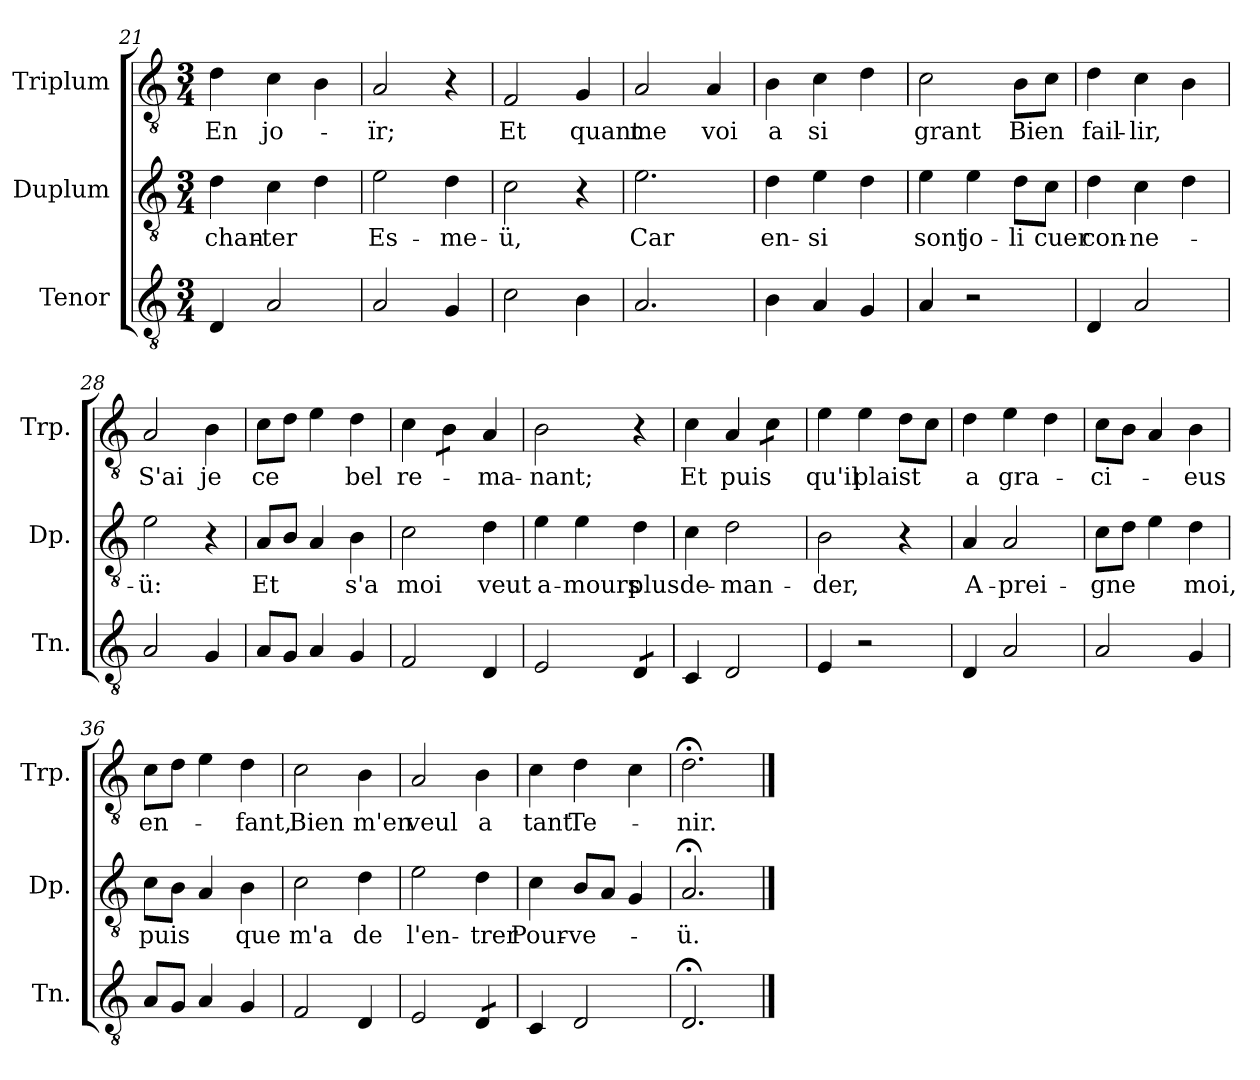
**kern	**kern	**text	**kern	**text
*part3	*part2	*part2	*part1	*part1
*staff3	*staff2	*staff2	*staff1	*staff1
*I"Tenor	*I"Duplum	*	*I"Triplum	*
*I'Tn.	*I'Dp.	*	*I'Trp.	*
*clefGv2	*clefGv2	*	*clefGv2	*
*k[]	*k[]	*	*k[]	*
*M3/4	*M3/4	*	*M3/4	*
=21	=21	=21	=21	=21
!	!	!LO:LY:b	!	!LO:LY:b
4D/	4d\	chan-	4d\	En
!	!	!LO:LY:b	!	!LO:LY:b
2A/	4c\	-ter	4c\	jo-
.	4d\	.	4B\	.
=22	=22	=22	=22	=22
!	!	!LO:LY:b	!	!LO:LY:b
2A/	2e\	Es-	2A/	-ïr;
!	!	!LO:LY:b	!	!
4G/	4d\	-me-	4r	.
=23	=23	=23	=23	=23
!	!	!LO:LY:b	!	!LO:LY:b
2c\	2c\	-ü,	2F/	Et
!	!	!	!	!LO:LY:b
4B\	4r	.	4G/	quant
=24	=24	=24	=24	=24
!	!	!LO:LY:b	!	!LO:LY:b
2.A/	2.e\	Car	2A/	me
!	!	!	!	!LO:LY:b
.	.	.	4A/	voi
!!LO:LB:g=z
=25	=25	=25	=25	=25
!	!	!LO:LY:b	!	!LO:LY:b
4B\	4d\	en-	4B\	a
!	!	!LO:LY:b	!	!LO:LY:b
4A/	4e\	-si	4c\	si
4G/	4d\	.	4d\	.
=26	=26	=26	=26	=26
!	!	!LO:LY:b	!	!LO:LY:b
4A/	4e\	sont	2c\	grant
!	!	!LO:LY:b	!	!
2r	4e\	jo-	.	.
!	!	!LO:LY:b	!	!LO:LY:b
.	8d\L	-li	8B\L	Bien
!	!	!LO:LY:b	!	!
.	8c\J	cuer	8c\J	.
=27	=27	=27	=27	=27
!	!	!LO:LY:b	!	!LO:LY:b
4D/	4d\	con-	4d\	fail-
!	!	!LO:LY:b	!	!LO:LY:b
2A/	4c\	-ne-	4c\	-lir,
.	4d\	.	4B\	.
=28	=28	=28	=28	=28
!	!	!LO:LY:b	!	!LO:LY:b
2A/	2e\	-ü:	2A/	S'ai
!	!	!	!	!LO:LY:b
4G/	4r	.	4B\	je
=29	=29	=29	=29	=29
!	!	!LO:LY:b	!	!LO:LY:b
8A/L	8A/L	Et	8c\L	ce
8G/J	8B/J	.	8d\J	.
4A/	4A/	.	4e\	.
!	!	!LO:LY:b	!	!LO:LY:b
4G/	4B\	s'a	4d\	bel
=30	=30	=30	=30	=30
!	!	!LO:LY:b	!	!LO:LY:b
2F/	2c\	moi	4c\	re-
*	*	*	*tremolo	*
.	.	.	8B\L	.
.	.	.	8B\J	.
*	*	*	*Xtremolo	*
!	!	!LO:LY:b	!	!LO:LY:b
4D/	4d\	veut	4A/	-ma-
=31	=31	=31	=31	=31
!	!	!LO:LY:b	!	!LO:LY:b
2E/	4e\	a-	2B\	-nant;
!	!	!LO:LY:b	!	!
.	4e\	-mours	.	.
!	!	!LO:LY:b	!	!
*tremolo	*	*	*	*
8D/L	4d\	plus	4r	.
8D/J	.	.	.	.
*Xtremolo	*	*	*	*
=32	=32	=32	=32	=32
!	!	!LO:LY:b	!	!LO:LY:b
4C/	4c\	de-	4c\	Et
!	!	!LO:LY:b	!	!LO:LY:b
2D/	2d\	-man-	4A/	puis
*	*	*	*tremolo	*
.	.	.	8c\L	.
.	.	.	8c\J	.
*	*	*	*Xtremolo	*
!!LO:LB:g=z
=33	=33	=33	=33	=33
!	!	!LO:LY:b	!	!LO:LY:b
4E/	2B\	-der,	4e\	qu'il
!	!	!	!	!LO:LY:b
2r	.	.	4e\	plaist
.	4r	.	8d\L	.
.	.	.	8c\J	.
=34	=34	=34	=34	=34
!	!	!LO:LY:b	!	!LO:LY:b
4D/	4A/	A-	4d\	a
!	!	!LO:LY:b	!	!LO:LY:b
2A/	2A/	-prei-	4e\	gra-
.	.	.	4d\	.
=35	=35	=35	=35	=35
!	!	!LO:LY:b	!	!LO:LY:b
2A/	8c\L	-gne	8c\L	-ci-
.	8d\J	.	8B\J	.
.	4e\	.	4A/	.
!	!	!LO:LY:b	!	!LO:LY:b
4G/	4d\	moi,	4B\	-eus
=36	=36	=36	=36	=36
!	!	!LO:LY:b	!	!LO:LY:b
8A/L	8c\L	puis	8c\L	en-
8G/J	8B\J	.	8d\J	.
4A/	4A/	.	4e\	.
!	!	!LO:LY:b	!	!LO:LY:b
4G/	4B\	que	4d\	-fant,
=37	=37	=37	=37	=37
!	!	!LO:LY:b	!	!LO:LY:b
2F/	2c\	m'a	2c\	Bien
!	!	!LO:LY:b	!	!LO:LY:b
4D/	4d\	de	4B\	m'en
=38	=38	=38	=38	=38
!	!	!LO:LY:b	!	!LO:LY:b
2E/	2e\	l'en-	2A/	veul
!	!	!LO:LY:b	!	!LO:LY:b
*tremolo	*	*	*	*
8D/L	4d\	-trer	4B\	a
8D/J	.	.	.	.
*Xtremolo	*	*	*	*
=39	=39	=39	=39	=39
!	!	!LO:LY:b	!	!LO:LY:b
4C/	4c\	Pour-	4c\	tant
!	!	!LO:LY:b	!	!LO:LY:b
2D/	8B/L	-ve-	4d\	Te-
.	8A/J	.	.	.
.	4G/	.	4c\	.
=40	=40	=40	=40	=40
!	!	!LO:LY:b	!	!LO:LY:b
2.D;</	2.A;</	-ü.	2.d;<\	-nir.
==	==	==	==	==
*-	*-	*-	*-	*-
